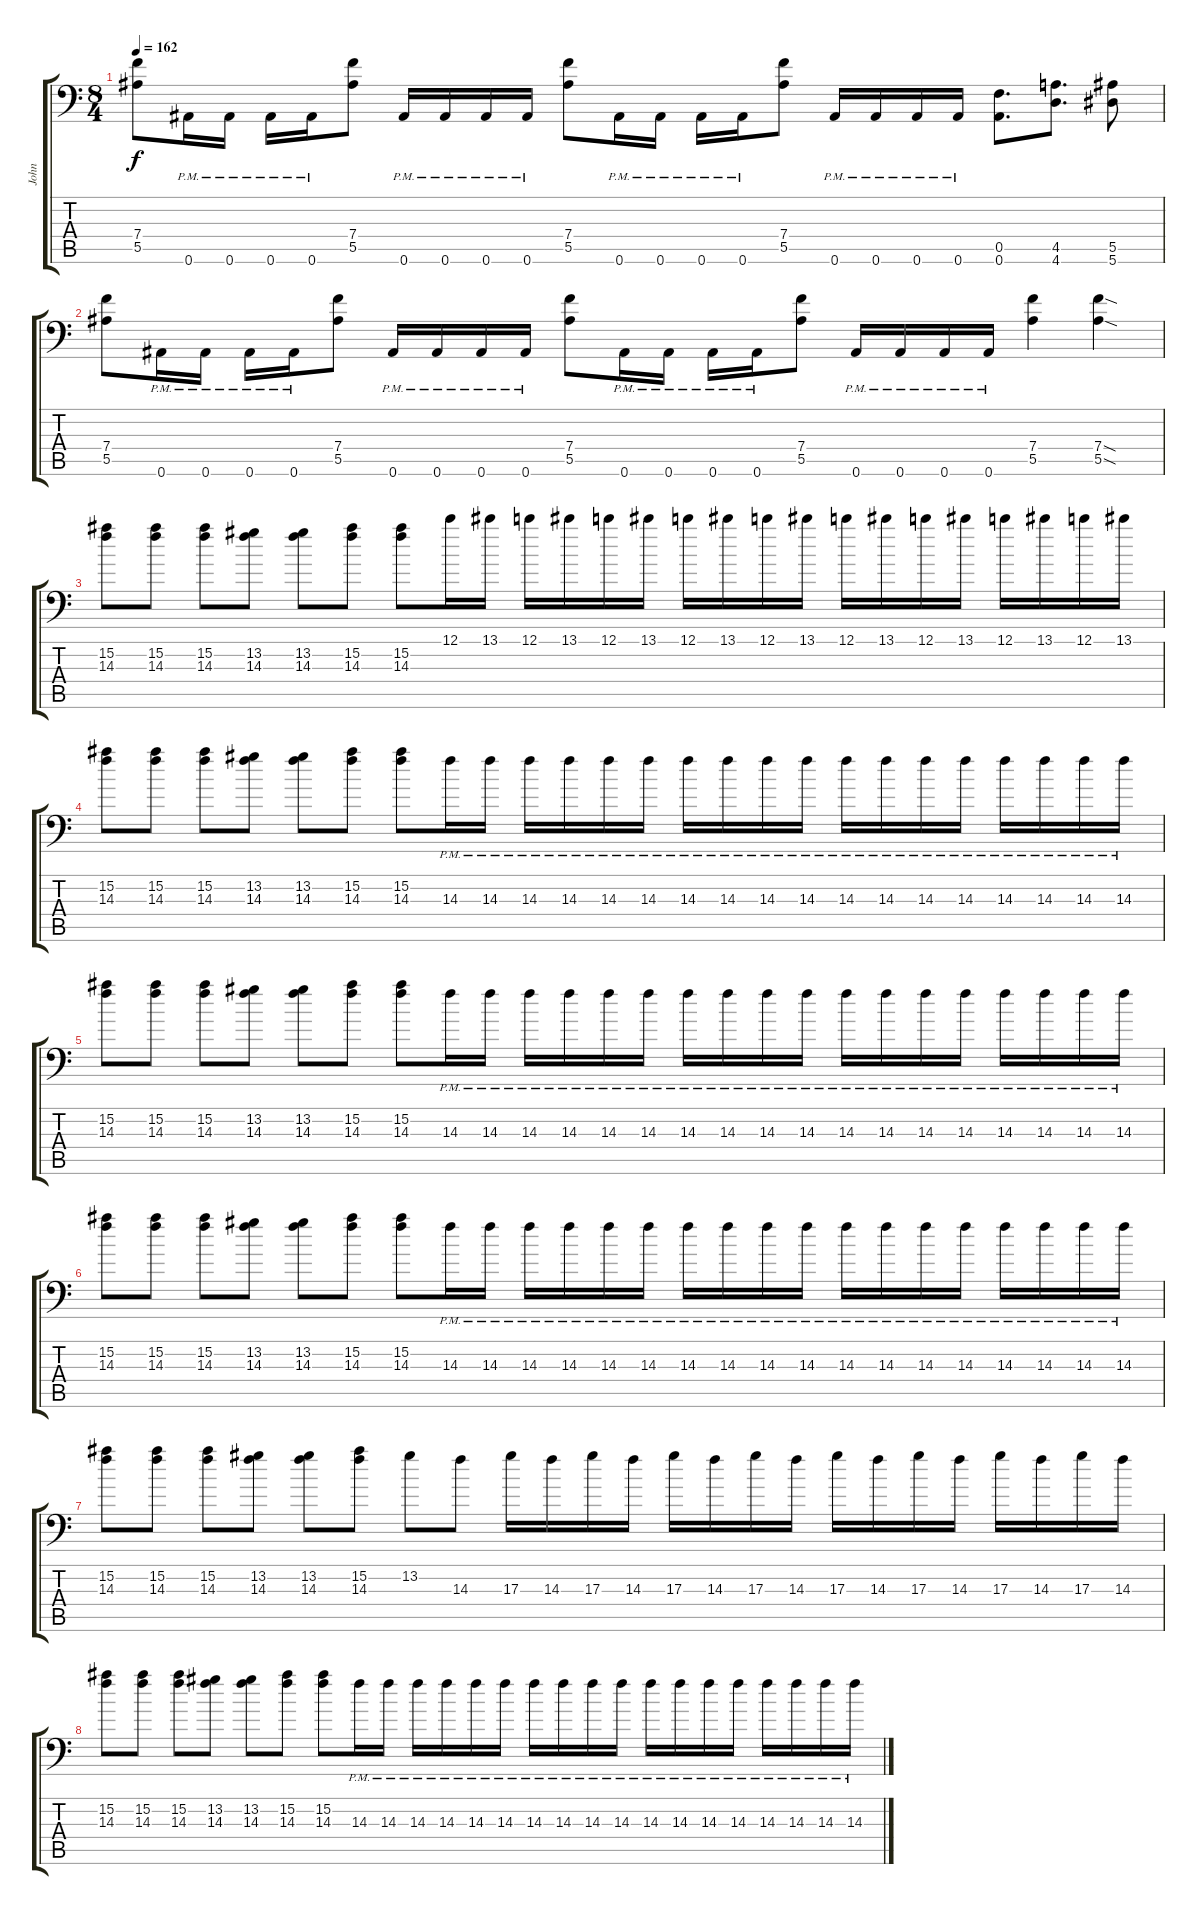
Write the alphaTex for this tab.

\track ("John" "John") {instrument distortionguitar}
\staff {score tabs}
\tuning (C4 G3 Eb3 Bb2 F2 Bb1) {hide}
\ts (8 4)
\tempo 162
\clef f4
\ks c
(7.4 5.5).8{dy f} 0.6{pm}.16 0.6{pm}.16 0.6{pm}.16 0.6{pm}.16 (7.4 5.5).8 0.6{pm}.16 0.6{pm}.16 0.6{pm}.16 0.6{pm}.16 (7.4 5.5).8 0.6{pm}.16 0.6{pm}.16 0.6{pm}.16 0.6{pm}.16 (7.4 5.5).8 0.6{pm}.16 0.6{pm}.16 0.6{pm}.16 0.6{pm}.16 (0.5 0.6).8{d} (4.5 4.6).8{d} (5.5 5.6).8 |
(7.4 5.5).8 0.6{pm}.16 0.6{pm}.16 0.6{pm}.16 0.6{pm}.16 (7.4 5.5).8 0.6{pm}.16 0.6{pm}.16 0.6{pm}.16 0.6{pm}.16 (7.4 5.5).8 0.6{pm}.16 0.6{pm}.16 0.6{pm}.16 0.6{pm}.16 (7.4 5.5).8 0.6{pm}.16 0.6{pm}.16 0.6{pm}.16 0.6{pm}.16 (7.4 5.5).4 (7.4{sod} 5.5{sod}).4 |
(15.2 14.3).8 (15.2 14.3).8 (15.2 14.3).8 (13.2 14.3).8 (13.2 14.3).8 (15.2 14.3).8 (15.2 14.3).8 12.1.16 13.1.16 12.1.16 13.1.16 12.1.16 13.1.16 12.1.16 13.1.16 12.1.16 13.1.16 12.1.16 13.1.16 12.1.16 13.1.16 12.1.16 13.1.16 12.1.16 13.1.16 |
(15.2 14.3).8 (15.2 14.3).8 (15.2 14.3).8 (13.2 14.3).8 (13.2 14.3).8 (15.2 14.3).8 (15.2 14.3).8 14.3{pm}.16 14.3{pm}.16 14.3{pm}.16 14.3{pm}.16 14.3{pm}.16 14.3{pm}.16 14.3{pm}.16 14.3{pm}.16 14.3{pm}.16 14.3{pm}.16 14.3{pm}.16 14.3{pm}.16 14.3{pm}.16 14.3{pm}.16 14.3{pm}.16 14.3{pm}.16 14.3{pm}.16 14.3{pm}.16 |
(15.2 14.3).8 (15.2 14.3).8 (15.2 14.3).8 (13.2 14.3).8 (13.2 14.3).8 (15.2 14.3).8 (15.2 14.3).8 14.3{pm}.16 14.3{pm}.16 14.3{pm}.16 14.3{pm}.16 14.3{pm}.16 14.3{pm}.16 14.3{pm}.16 14.3{pm}.16 14.3{pm}.16 14.3{pm}.16 14.3{pm}.16 14.3{pm}.16 14.3{pm}.16 14.3{pm}.16 14.3{pm}.16 14.3{pm}.16 14.3{pm}.16 14.3{pm}.16 |
(15.2 14.3).8 (15.2 14.3).8 (15.2 14.3).8 (13.2 14.3).8 (13.2 14.3).8 (15.2 14.3).8 (15.2 14.3).8 14.3{pm}.16 14.3{pm}.16 14.3{pm}.16 14.3{pm}.16 14.3{pm}.16 14.3{pm}.16 14.3{pm}.16 14.3{pm}.16 14.3{pm}.16 14.3{pm}.16 14.3{pm}.16 14.3{pm}.16 14.3{pm}.16 14.3{pm}.16 14.3{pm}.16 14.3{pm}.16 14.3{pm}.16 14.3{pm}.16 |
(15.2 14.3).8 (15.2 14.3).8 (15.2 14.3).8 (13.2 14.3).8 (13.2 14.3).8 (15.2 14.3).8 13.2.8 14.3.8 17.3.16 14.3.16 17.3.16 14.3.16 17.3.16 14.3.16 17.3.16 14.3.16 17.3.16 14.3.16 17.3.16 14.3.16 17.3.16 14.3.16 17.3.16 14.3.16 |
(15.2 14.3).8 (15.2 14.3).8 (15.2 14.3).8 (13.2 14.3).8 (13.2 14.3).8 (15.2 14.3).8 (15.2 14.3).8 14.3{pm}.16 14.3{pm}.16 14.3{pm}.16 14.3{pm}.16 14.3{pm}.16 14.3{pm}.16 14.3{pm}.16 14.3{pm}.16 14.3{pm}.16 14.3{pm}.16 14.3{pm}.16 14.3{pm}.16 14.3{pm}.16 14.3{pm}.16 14.3{pm}.16 14.3{pm}.16 14.3{pm}.16 14.3{pm}.16
